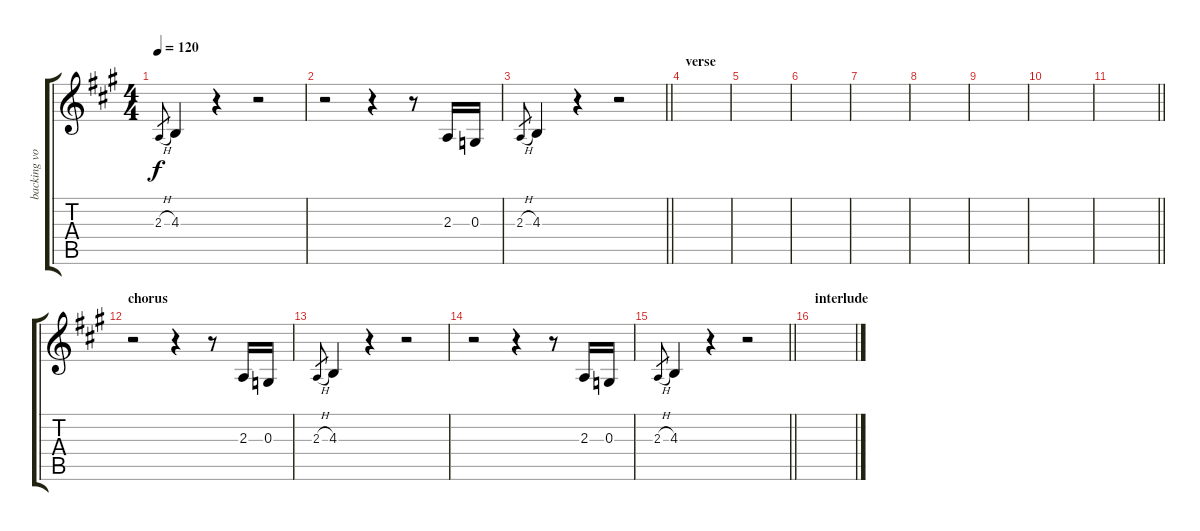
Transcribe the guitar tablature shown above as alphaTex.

\track ("backing vocals" "backing vo") {instrument lead2sawtooth}
\staff {score tabs}
\tuning (E4 B3 G3 D3 A2 E2) {hide}
\ts (4 4)
\tempo 120
\clef g2
\ks a
2.3{h}.8{gr dy f} 4.3.4 r.4 r.2 |
r.2 r.4 r.8 2.3.16 0.3.16 |
\barLineRight lightlight
2.3{h}.8{gr} 4.3.4 r.4 r.2 |
\section ("" "verse")
|
|
|
|
|
|
|
\barLineRight lightlight
|
\section ("" "chorus")
r.2 r.4 r.8 2.3.16 0.3.16 |
2.3{h}.8{gr} 4.3.4 r.4 r.2 |
r.2 r.4 r.8 2.3.16 0.3.16 |
\barLineRight lightlight
2.3{h}.8{gr} 4.3.4 r.4 r.2 |
\section ("" "interlude")
